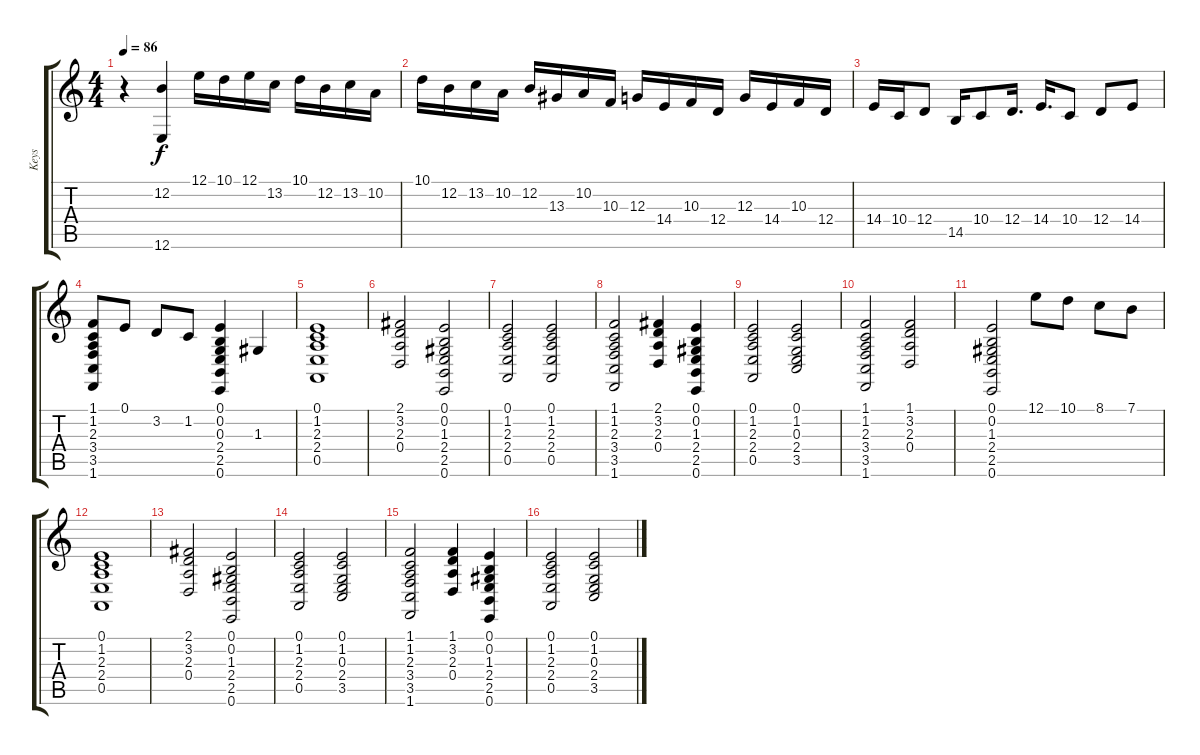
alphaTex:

\track ("Keys" "Keys") {instrument drawbarorgan}
\staff {score tabs}
\tuning (E4 B3 G3 D3 A2 E2) {hide}
\ts (4 4)
\tempo 86
\clef g2
\ks c
r.4{dy f instrument drawbarorgan} (12.2 12.6).4 12.1.16 10.1.16 12.1.16 13.2.16 10.1.16 12.2.16 13.2.16 10.2.16 |
10.1.16 12.2.16 13.2.16 10.2.16 12.2.16 13.3.16 10.2.16 10.3.16 12.3.16 14.4.16 10.3.16 12.4.16 12.3.16 14.4.16 10.3.16 12.4.16 |
14.4.16 10.4.16 12.4.8 14.5.16 10.4.8 12.4.16{d} 14.4.16{d} 10.4.8 12.4.8 14.4.8 |
(1.1 1.2 2.3 3.4 3.5 1.6).8 0.1.8 3.2.8 1.2.8 (0.1 0.2 0.3 2.4 2.5 0.6).4 1.3.4 |
(0.1 1.2 2.3 2.4 0.5).1 |
(2.1 3.2 2.3 0.4).2 (0.1 0.2 1.3 2.4 2.5 0.6).2 |
(0.1 1.2 2.3 2.4 0.5).2 (0.1 1.2 2.3 2.4 0.5).2 |
(1.1 1.2 2.3 3.4 3.5 1.6).2 (2.1 3.2 2.3 0.4).4 (0.1 0.2 1.3 2.4 2.5 0.6).4 |
(0.1 1.2 2.3 2.4 0.5).2 (0.1 1.2 0.3 2.4 3.5).2 |
(1.1 1.2 2.3 3.4 3.5 1.6).2 (1.1 3.2 2.3 0.4).2 |
(0.1 0.2 1.3 2.4 2.5 0.6).2 12.1.8 10.1.8 8.1.8 7.1.8 |
(0.1 1.2 2.3 2.4 0.5).1 |
(2.1 3.2 2.3 0.4).2 (0.1 0.2 1.3 2.4 2.5 0.6).2 |
(0.1 1.2 2.3 2.4 0.5).2 (0.1 1.2 0.3 2.4 3.5).2 |
(1.1 1.2 2.3 3.4 3.5 1.6).2 (1.1 3.2 2.3 0.4).4 (0.1 0.2 1.3 2.4 2.5 0.6).4 |
(0.1 1.2 2.3 2.4 0.5).2 (0.1 1.2 0.3 2.4 3.5).2
